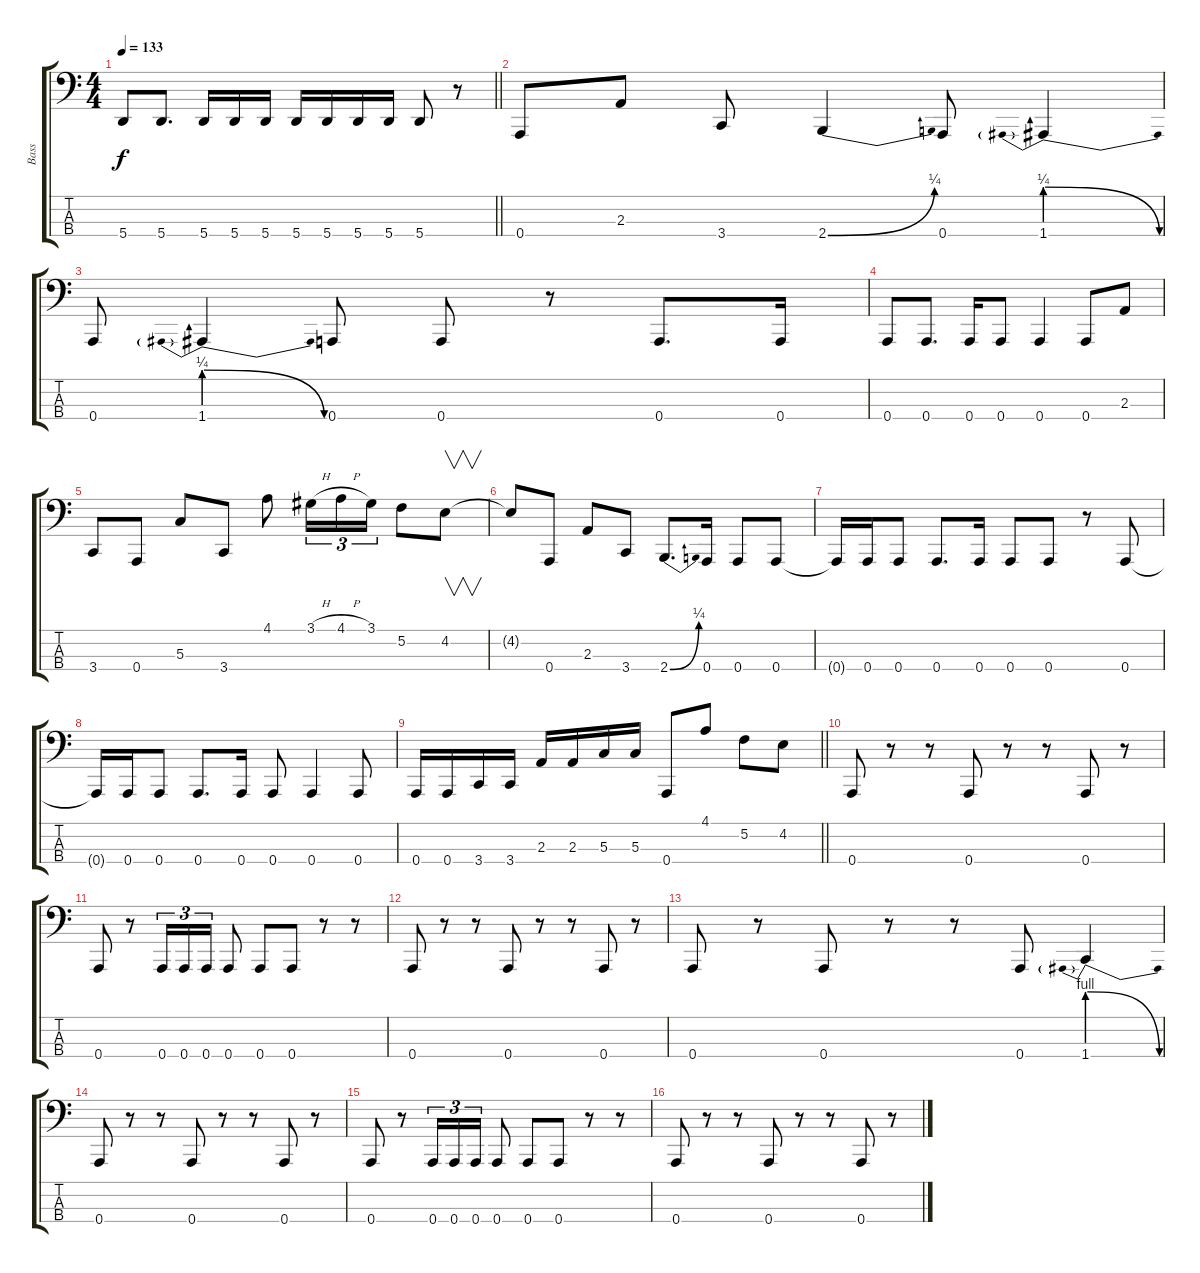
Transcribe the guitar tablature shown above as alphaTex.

\track ("Bass" "Bass") {instrument electricbasspick}
\staff {score tabs}
\tuning (F2 C2 G1 A0) {hide}
\ts (4 4)
\tempo 133
\clef f4
\barLineRight lightlight
\ks c
5.4.8{dy f} 5.4.8{d} 5.4.16 5.4.16 5.4.16 5.4.16 5.4.16 5.4.16 5.4.16 5.4.8 r.8 |
\section ("" "")
0.4.8 2.3.8 3.4.8 2.4{be (bend 0 0 60 1)}.4 0.4.8 1.4{be (prebendrelease 0 1 60 0)}.4 |
0.4.8 1.4{be (prebendrelease 0 1 60 0)}.4 0.4.8 0.4.8 r.8 0.4.8{d} 0.4.16 |
0.4.8 0.4.8{d} 0.4.16 0.4.8 0.4.4 0.4.8 2.3.8 |
3.4.8 0.4.8 5.3.8 3.4.8 4.1.8 3.1{h}.16{tu (3 2)} 4.1{h}.16{tu (3 2)} 3.1.16{tu (3 2)} 5.2.8 4.2.8{v} |
4.2{t}.8 0.4.8 2.3.8 3.4.8 2.4{be (bend 0 0 60 1)}.8{d} 0.4.16 0.4.8 0.4.8 |
0.4{t}.16 0.4.16 0.4.8 0.4.8{d} 0.4.16 0.4.8 0.4.8 r.8 0.4.8 |
0.4{t}.16 0.4.16 0.4.8 0.4.8{d} 0.4.16 0.4.8 0.4.4 0.4.8 |
\barLineRight lightlight
0.4.16 0.4.16 3.4.16 3.4.16 2.3.16 2.3.16 5.3.16 5.3.16 0.4.8 4.1.8 5.2.8 4.2.8 |
\section ("" "")
0.4.8 r.8 r.8 0.4.8 r.8 r.8 0.4.8 r.8 |
0.4.8 r.8 0.4.16{tu (3 2)} 0.4.16{tu (3 2)} 0.4.16{tu (3 2)} 0.4.8 0.4.8 0.4.8 r.8 r.8 |
0.4.8 r.8 r.8 0.4.8 r.8 r.8 0.4.8 r.8 |
0.4.8 r.8 0.4.8 r.8 r.8 0.4.8 1.4{be (prebendrelease 0 4 60 0)}.4 |
0.4.8 r.8 r.8 0.4.8 r.8 r.8 0.4.8 r.8 |
0.4.8 r.8 0.4.16{tu (3 2)} 0.4.16{tu (3 2)} 0.4.16{tu (3 2)} 0.4.8 0.4.8 0.4.8 r.8 r.8 |
0.4.8 r.8 r.8 0.4.8 r.8 r.8 0.4.8 r.8
